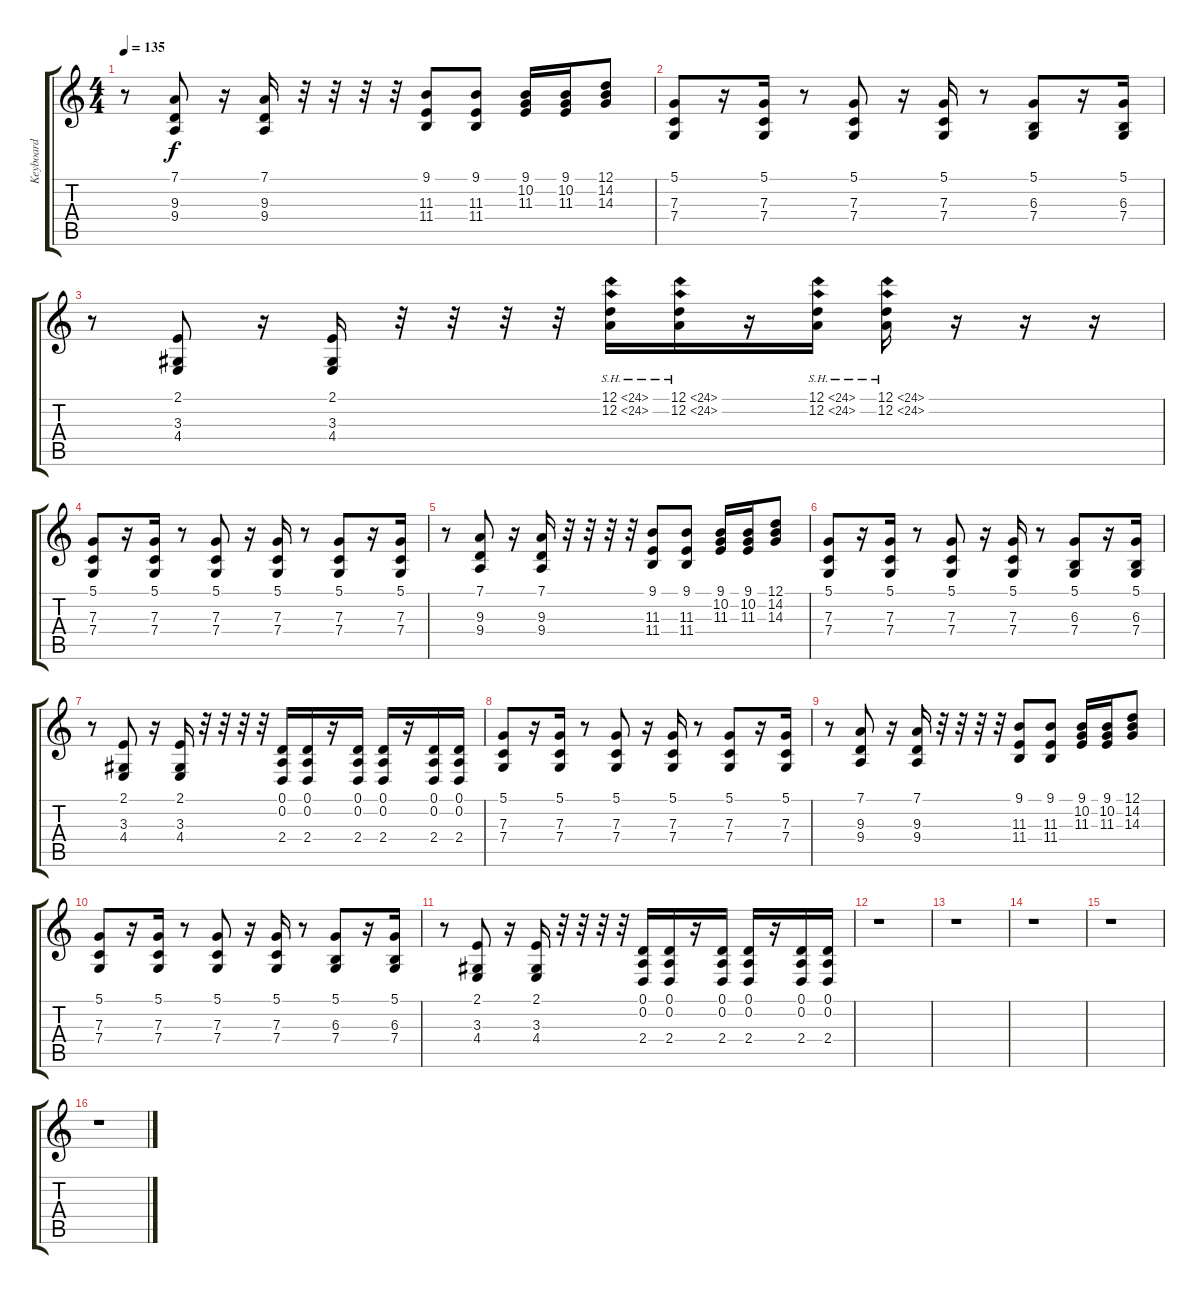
\track ("Keyboard" "Keyboard") {instrument lead1square}
\staff {score tabs}
\tuning (D4 A3 F3 C3 G2 D2) {hide}
\ts (4 4)
\tempo 135
\clef g2
\ks c
r.8{dy f} (7.1 9.3 9.4).8 r.16 (7.1 9.3 9.4).16 r.32 r.32 r.32 r.32 (9.1 11.3 11.4).8 (9.1 11.3 11.4).8 (9.1 10.2 11.3).16 (9.1 10.2 11.3).16 (12.1 14.2 14.3).8 |
(5.1 7.3 7.4).8{instrument stringensemble1} r.16 (5.1 7.3 7.4).16 r.8 (5.1 7.3 7.4).8 r.16 (5.1 7.3 7.4).16 r.8 (5.1 6.3 7.4).8 r.16 (5.1 6.3 7.4).16 |
r.8 (2.1 3.3 4.4).8 r.16 (2.1 3.3 4.4).16 r.32 r.32 r.32 r.32 (12.1{sh 12} 12.2{sh 12}).16{instrument orchestrahit} (12.1{sh 12} 12.2{sh 12}).16 r.16 (12.1{sh 12} 12.2{sh 12}).16 (12.1{sh 12} 12.2{sh 12}).16 r.16 r.16 r.16 |
(5.1 7.3 7.4).8{instrument stringensemble1} r.16 (5.1 7.3 7.4).16 r.8 (5.1 7.3 7.4).8 r.16 (5.1 7.3 7.4).16 r.8 (5.1 7.3 7.4).8 r.16 (5.1 7.3 7.4).16 |
r.8 (7.1 9.3 9.4).8 r.16 (7.1 9.3 9.4).16 r.32 r.32 r.32 r.32 (9.1 11.3 11.4).8 (9.1 11.3 11.4).8 (9.1 10.2 11.3).16 (9.1 10.2 11.3).16 (12.1 14.2 14.3).8 |
(5.1 7.3 7.4).8{instrument stringensemble1} r.16 (5.1 7.3 7.4).16 r.8 (5.1 7.3 7.4).8 r.16 (5.1 7.3 7.4).16 r.8 (5.1 6.3 7.4).8 r.16 (5.1 6.3 7.4).16 |
r.8 (2.1 3.3 4.4).8 r.16 (2.1 3.3 4.4).16 r.32 r.32 r.32 r.32 (0.1 0.2 2.4).16 (0.1 0.2 2.4).16 r.16 (0.1 0.2 2.4).16 (0.1 0.2 2.4).16 r.16 (0.1 0.2 2.4).16 (0.1 0.2 2.4).16 |
(5.1 7.3 7.4).8{instrument stringensemble1} r.16 (5.1 7.3 7.4).16 r.8 (5.1 7.3 7.4).8 r.16 (5.1 7.3 7.4).16 r.8 (5.1 7.3 7.4).8 r.16 (5.1 7.3 7.4).16 |
r.8 (7.1 9.3 9.4).8 r.16 (7.1 9.3 9.4).16 r.32 r.32 r.32 r.32 (9.1 11.3 11.4).8 (9.1 11.3 11.4).8 (9.1 10.2 11.3).16 (9.1 10.2 11.3).16 (12.1 14.2 14.3).8 |
(5.1 7.3 7.4).8{instrument stringensemble1} r.16 (5.1 7.3 7.4).16 r.8 (5.1 7.3 7.4).8 r.16 (5.1 7.3 7.4).16 r.8 (5.1 6.3 7.4).8 r.16 (5.1 6.3 7.4).16 |
r.8 (2.1 3.3 4.4).8 r.16 (2.1 3.3 4.4).16 r.32 r.32 r.32 r.32 (0.1 0.2 2.4).16 (0.1 0.2 2.4).16 r.16 (0.1 0.2 2.4).16 (0.1 0.2 2.4).16 r.16 (0.1 0.2 2.4).16 (0.1 0.2 2.4).16 |
r.1 |
r.1 |
r.1 |
r.1 |
r.1
